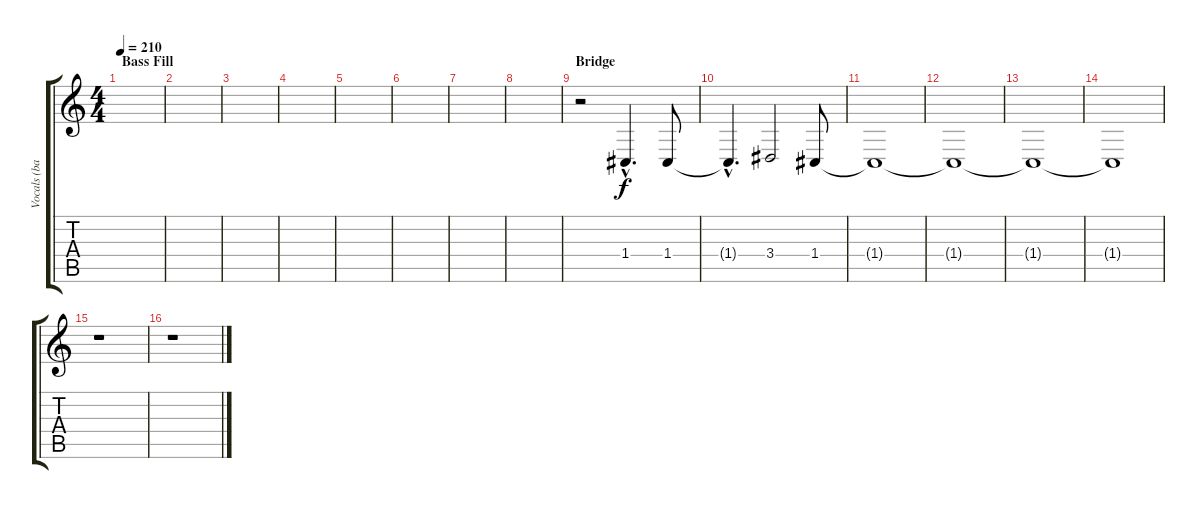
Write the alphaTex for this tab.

\track ("Vocals (back-up)" "Vocals (ba") {instrument stringensemble1}
\staff {score tabs}
\tuning (D4 A3 F3 C3 G2 C2) {hide}
\ts (4 4)
\section ("" "Bass Fill")
\tempo 210
\clef g2
\ks c
|
|
|
|
|
|
|
|
\section ("" "Bridge")
r.2{instrument lead2sawtooth} 1.4{hac}.4{d} 1.4.8 |
1.4{hac t}.4{d} 3.4.2 1.4.8 |
1.4{t}.1 |
1.4{t}.1 |
1.4{t}.1 |
1.4{t}.1 |
r.1 |
r.1
